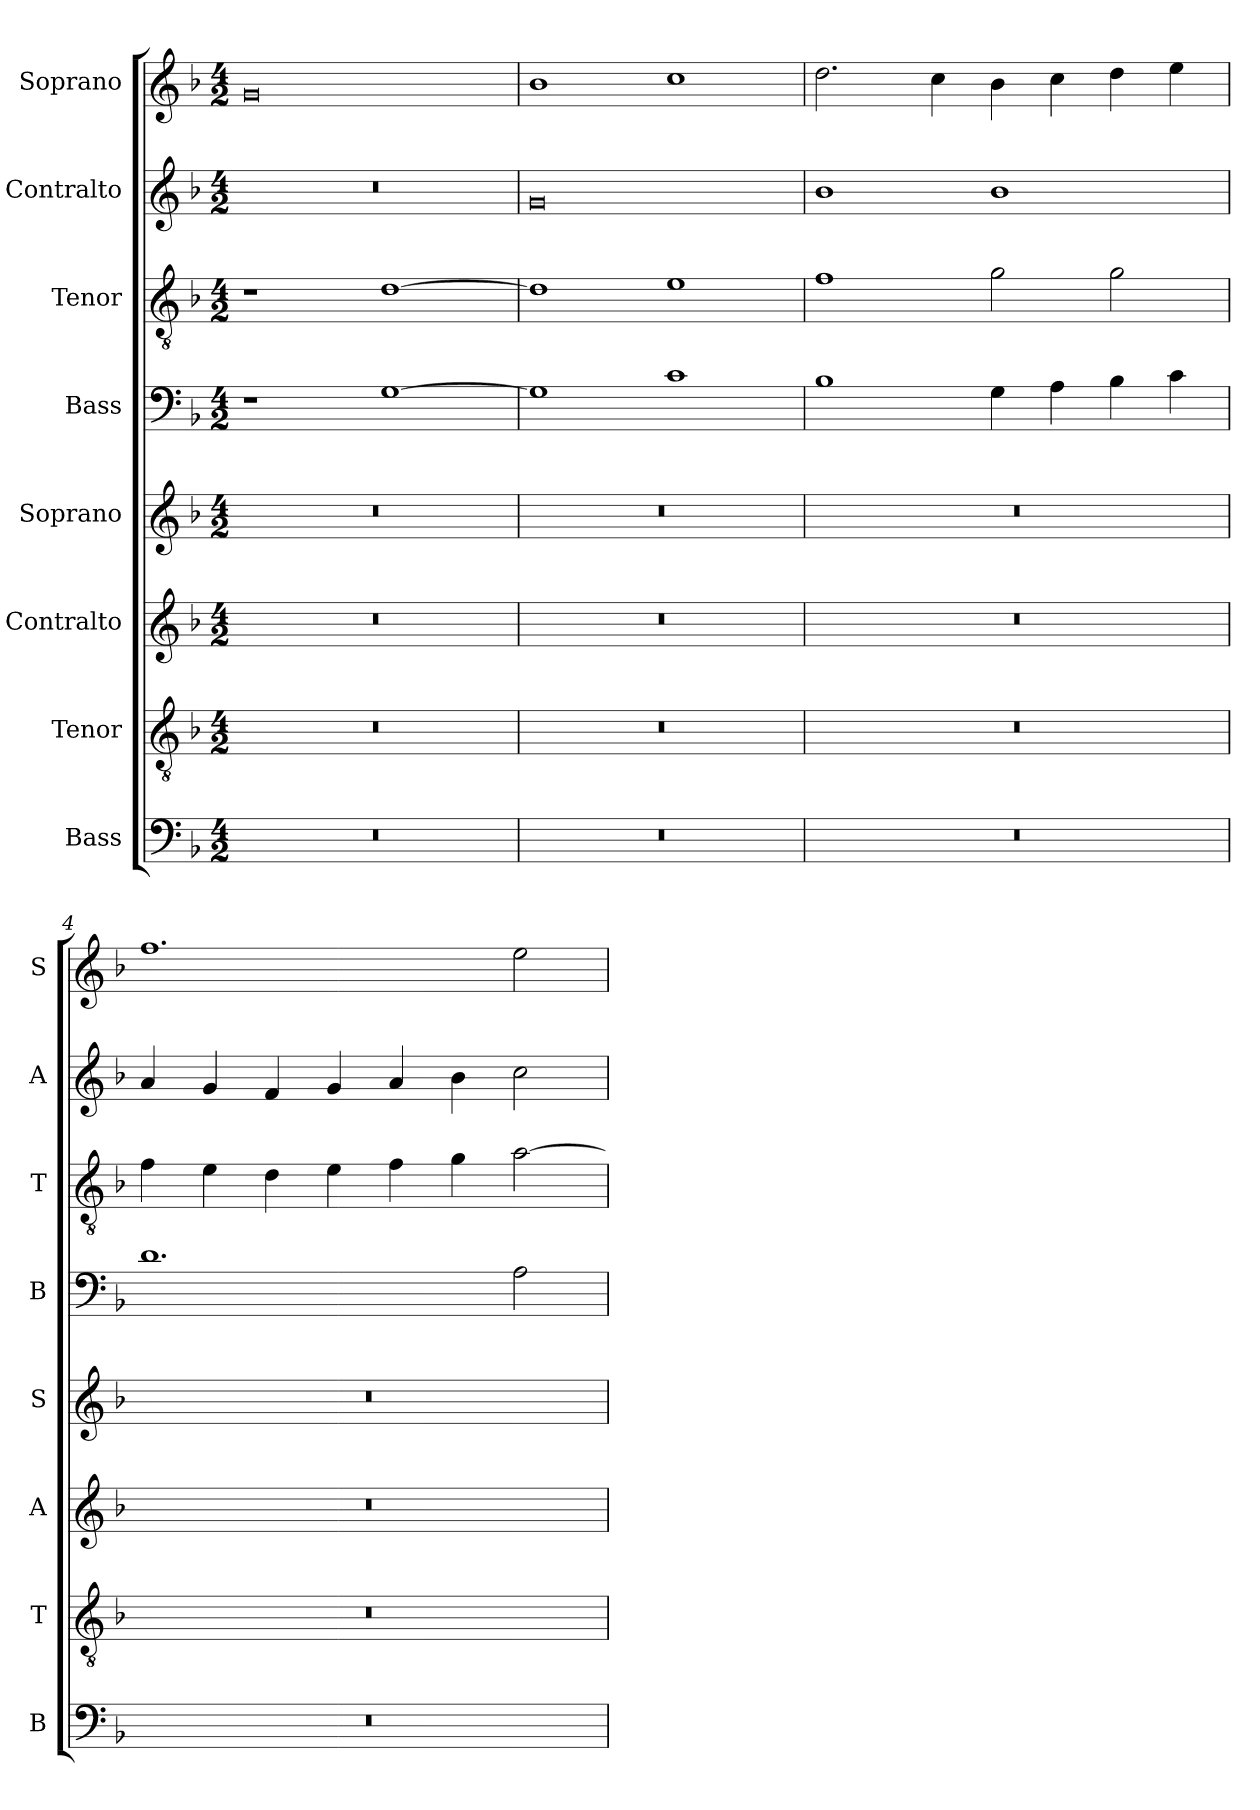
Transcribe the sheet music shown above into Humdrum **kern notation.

**kern	**kern	**kern	**kern	**kern	**kern	**kern	**kern
*part8	*part7	*part6	*part5	*part4	*part3	*part2	*part1
*staff8	*staff7	*staff6	*staff5	*staff4	*staff3	*staff2	*staff1
*I"Bass	*I"Tenor	*I"Contralto	*I"Soprano	*I"Bass	*I"Tenor	*I"Contralto	*I"Soprano
*I'B	*I'T	*I'A	*I'S	*I'B	*I'T	*I'A	*I'S
*clefF4	*clefGv2	*clefG2	*clefG2	*clefF4	*clefGv2	*clefG2	*clefG2
*k[b-]	*k[b-]	*k[b-]	*k[b-]	*k[b-]	*k[b-]	*k[b-]	*k[b-]
*G:dor	*G:dor	*G:dor	*G:dor	*G:dor	*G:dor	*G:dor	*G:dor
*M4/2	*M4/2	*M4/2	*M4/2	*M4/2	*M4/2	*M4/2	*M4/2
=1	=1	=1	=1	=1	=1	=1	=1
0r	0r	0r	0r	1r	1r	0r	0g
.	.	.	.	[1G	[1d	.	.
=2	=2	=2	=2	=2	=2	=2	=2
0r	0r	0r	0r	1G]	1d]	0g	1b-
.	.	.	.	1c	1e	.	1cc
=3	=3	=3	=3	=3	=3	=3	=3
0r	0r	0r	0r	1B-	1f	1b-	2.dd
.	.	.	.	.	.	.	4cc
.	.	.	.	4G	2g	1b-	4b-
.	.	.	.	4A	.	.	4cc
.	.	.	.	4B-	2g	.	4dd
.	.	.	.	4c	.	.	4ee
=4	=4	=4	=4	=4	=4	=4	=4
0r	0r	0r	0r	1.d	4f	4a	1.ff
.	.	.	.	.	4e	4g	.
.	.	.	.	.	4d	4f	.
.	.	.	.	.	4e	4g	.
.	.	.	.	.	4f	4a	.
.	.	.	.	.	4g	4b-	.
.	.	.	.	2A	[2a	2cc	2ee
=	=	=	=	=	=	=	=
*-	*-	*-	*-	*-	*-	*-	*-
